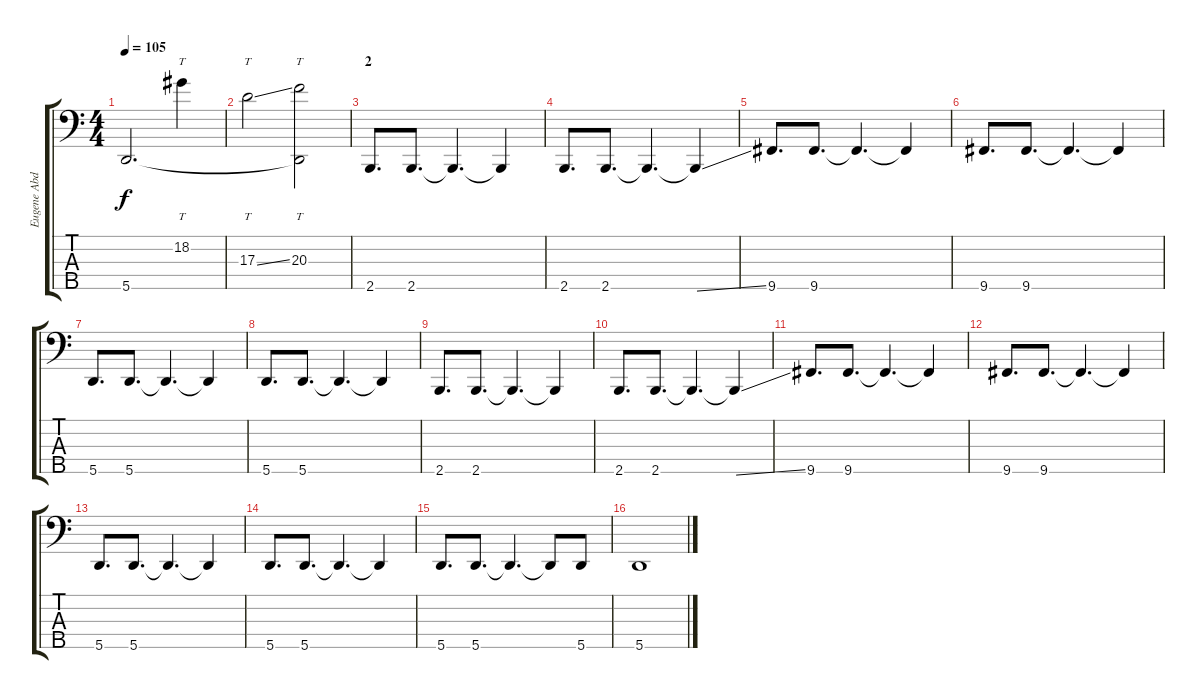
\track ("Eugene Abdukhanov" "Eugene Abd") {instrument electricbassfinger}
\staff {score tabs}
\tuning (G2 D2 A1 E1 A0) {hide}
\ts (4 4)
\tempo 105
\clef f4
\ks c
5.5.2{d dy f} 18.2.4{tt} |
17.3{ss}.2{tt} (20.3 5.5{t}).2{tt} |
\section ("" "2")
2.5.8{d} 2.5.8{d} 2.5{t}.4{d} 2.5{t}.4 |
2.5.8{d} 2.5.8{d} 2.5{t}.4{d} 2.5{ss t}.4 |
9.5.8{d} 9.5.8{d} 9.5{t}.4{d} 9.5{t}.4 |
9.5.8{d} 9.5.8{d} 9.5{t}.4{d} 9.5{t}.4 |
5.5.8{d} 5.5.8{d} 5.5{t}.4{d} 5.5{t}.4 |
5.5.8{d} 5.5.8{d} 5.5{t}.4{d} 5.5{t}.4 |
2.5.8{d} 2.5.8{d} 2.5{t}.4{d} 2.5{t}.4 |
2.5.8{d} 2.5.8{d} 2.5{t}.4{d} 2.5{ss t}.4 |
9.5.8{d} 9.5.8{d} 9.5{t}.4{d} 9.5{t}.4 |
9.5.8{d} 9.5.8{d} 9.5{t}.4{d} 9.5{t}.4 |
5.5.8{d} 5.5.8{d} 5.5{t}.4{d} 5.5{t}.4 |
5.5.8{d} 5.5.8{d} 5.5{t}.4{d} 5.5{t}.4 |
5.5.8{d} 5.5.8{d} 5.5{t}.4{d} 5.5{t}.8 5.5.8 |
5.5.1
